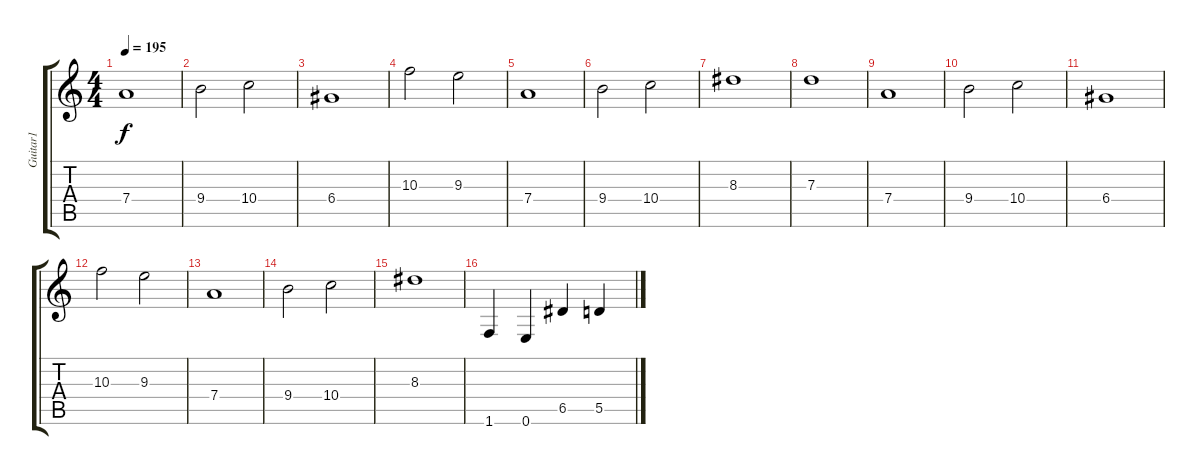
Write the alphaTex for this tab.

\track ("Guitar1" "Guitar1") {instrument distortionguitar}
\staff {score tabs}
\tuning (E4 B3 G3 D3 A2 E2) {hide}
\ts (4 4)
\tempo 195
\clef g2
\ks c
7.4.1{dy f} |
9.4.2 10.4.2 |
6.4.1 |
10.3.2 9.3.2 |
7.4.1 |
9.4.2 10.4.2 |
8.3.1 |
7.3.1 |
7.4.1 |
9.4.2 10.4.2 |
6.4.1 |
10.3.2 9.3.2 |
7.4.1 |
9.4.2 10.4.2 |
8.3.1 |
1.6.4 0.6.4 6.5.4 5.5.4
